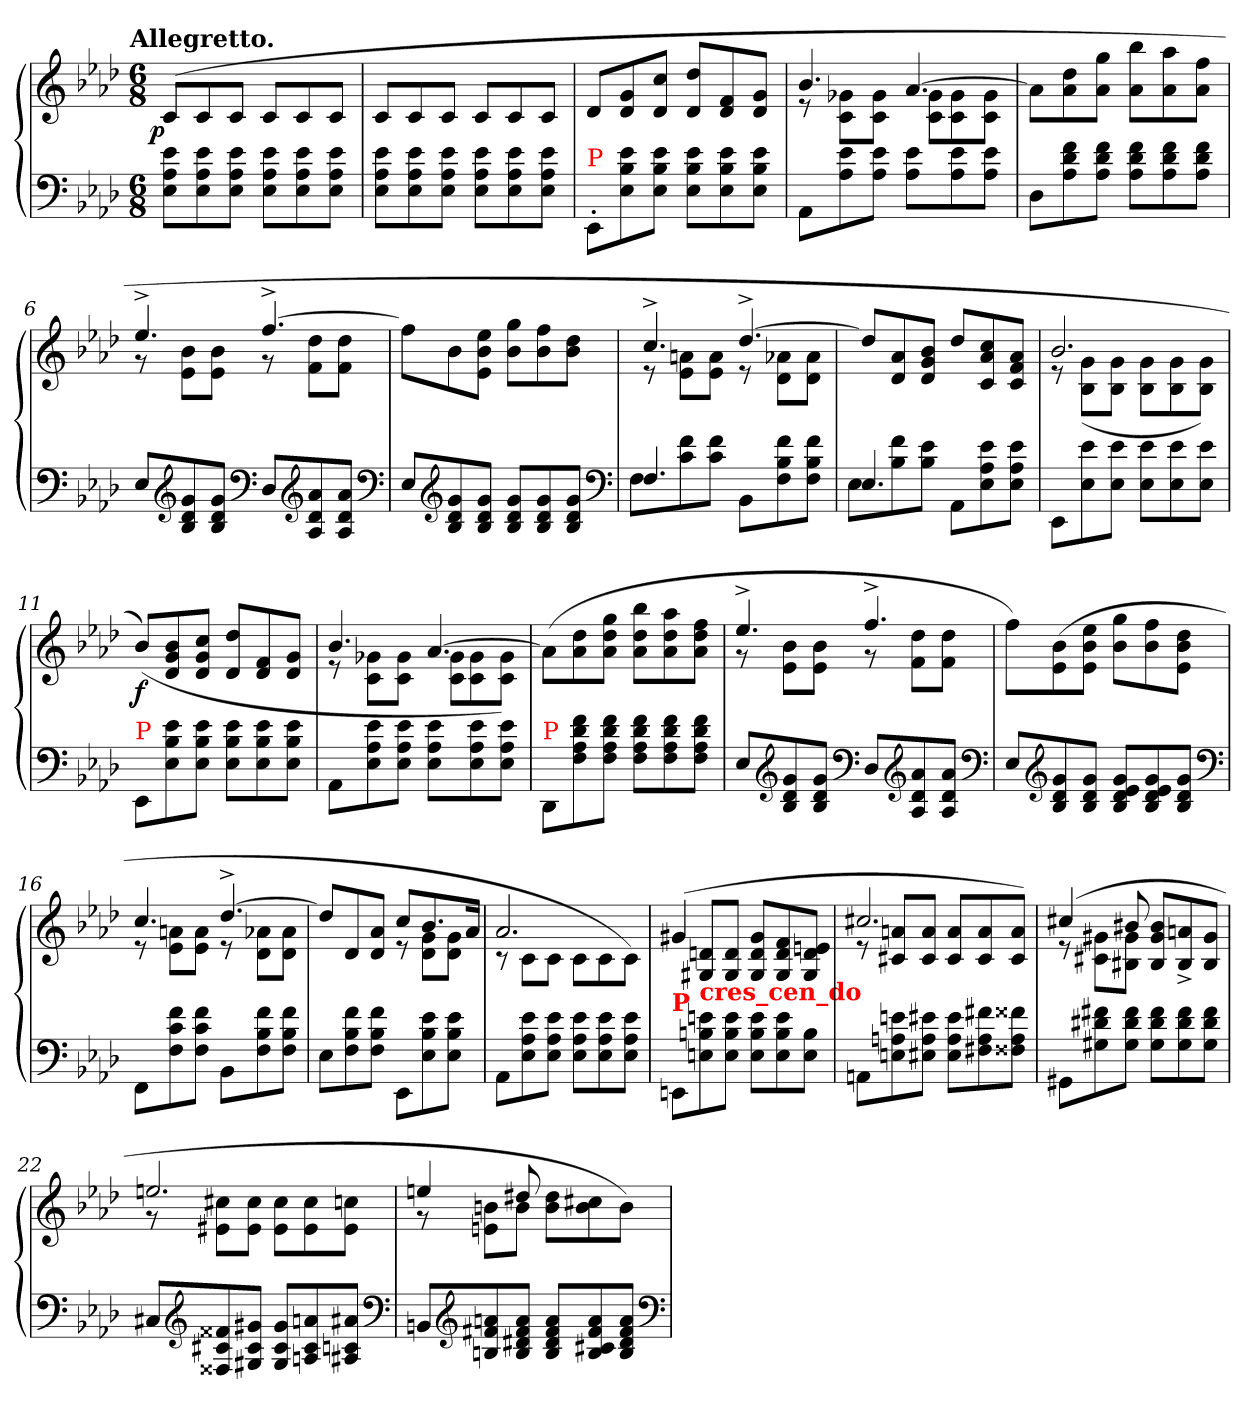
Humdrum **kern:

**kern	**kern	**dynam
*part1	*part1	*part1
*staff2	*staff1	*staff1/2
*clefF4	*clefG2	*
*k[b-e-a-d-]	*k[b-e-a-d-]	*
*A-:	*A-:	*
!!LO:TX:omd:t=Allegretto.
*M6/8	*M6/8	*
*MM114	*MM114	*
=1	=1	=1
!	!	!LO:DY:rj
8e- 8A- 8E-L	(>8cL	p
8e- 8A- 8E-	8c	.
8e- 8A- 8E-J	8cJ	.
8e- 8A- 8E-L	8cL	.
8e- 8A- 8E-	8c	.
8e- 8A- 8E-J	8cJ	.
=2	=2	=2
8e- 8A- 8E-L	8cL	.
8e- 8A- 8E-	8c	.
8e- 8A- 8E-J	8cJ	.
8e- 8A- 8E-L	8cL	.
8e- 8A- 8E-	8c	.
8e- 8A- 8E-J	8cJ	.
=3	=3	=3
!LO:TX:a:color=red:t=P	!	!
8EE-'</L	8d-L	.
8e-\ 8B-\ 8E-\	8g 8d-	.
8e-\ 8B-\ 8E-\J	8cc 8d-J	.
8e- 8B- 8E-L	8dd- 8d-L	.
8e- 8B- 8E-	8f 8d-	.
8e- 8B- 8E-J	8g 8d-J	.
=4	=4	=4
*	*^	*
8AA-L	4.b-	8re	.
8e- 8A-	.	8g-X 8cL	.
8e- 8A-J	.	8g- 8cJ	.
8e- 8A-L	[4.a-	8g- 8cL	.
8e- 8A-	.	8g- 8c	.
8e- 8A-J	.	8g- 8cJ	.
*	*v	*v	*
=5	=5	=5
8D-L	8a-L]	.
8f 8d- 8A-	8dd- 8a-	.
8f 8d- 8A-J	8gg 8a-J	.
8f 8d- 8A-L	8bb- 8a-L	.
8f 8d- 8A-	8aa- 8a-	.
8f 8d- 8A-J	8ff 8a-J	.
=6	=6	=6
*	*^	*
8E-L	4.ee-^>	8rg	.
*clefG2	*	*	*
8g 8d- 8B-	.	8b- 8e-L	.
8g 8d- 8B-J	.	8b- 8e-J	.
*clefF4	*	*	*
8D-L	[4.ff^>	8rg	.
*clefG2	*	*	*
8a- 8d- 8A-	.	8dd- 8fL	.
8a- 8d- 8A-J	.	8dd- 8fJ	.
*	*v	*v	*
*clefF4	*	*
=7	=7	=7
8E-L	8ffL]	.
*clefG2	*	*
8g 8d- 8B-	8b-	.
8g 8d- 8B-J	8ee- 8b- 8e-J	.
8g 8d- 8B-L	8gg 8b-L	.
8g 8d- 8B-	8ff 8b-	.
8g 8d- 8B-J	8dd- 8b-J	.
*clefF4	*	*
=8	=8	=8
*^	*^	*
4.F	8FL	4.cc^>	8re	.
.	8f 8c	.	8an 8e-L	.
.	8f 8cJ	.	8a 8e-J	.
4.ryy	8BB-L	[4.dd-^>	8re	.
.	8f 8B- 8F	.	8a-X 8d-L	.
.	8f 8B- 8FJ	.	8a- 8d-J	.
*	*	*v	*v	*
=9	=9	=9	=9
4.E-	8E-L	8dd-L]	.
.	8f 8B-	8a- 8d-	.
.	8e- 8B-J	8b- 8g 8d-J	.
4.ryy	8AA-L	8dd-L	.
.	8e- 8A- 8E-	8cc 8a- 8c	.
.	8e- 8A- 8E-J	8a- 8f 8cJ	.
=10	=10	=10	=10
*	*	*^	*
!LO:TX:a:color=red:t=P	!	!	!	!
*v	*v	*	*	*
8EE-/L	2.b-	8re	.
8e-\ 8E-\	.	(>8g 8B-L	.
8e-\ 8E-\J	.	8g 8B-J	.
8e- 8E-L	.	8g 8B-L	.
8e- 8E-	.	8g 8B-	.
8e- 8E-J	.	8g 8B-J)	.
=11	=11	=11	=11
!LO:TX:a:color=red:t=P	!	!	!
*	*v	*v	*
8EE-/L	(>8b-L)	f
8e-\ 8B-\ 8E-\	8b- 8g 8d-	.
8e-\ 8B-\ 8E-\J	8cc 8g 8d-J	.
8e- 8B- 8E-L	8dd- 8d-L	.
8e- 8B- 8E-	8f 8d-	.
8e- 8B- 8E-J	8g 8d-J	.
=12	=12	=12
*	*^	*
8AA-L	4.b-	8re	.
8e- 8A- 8E-	.	8g-X 8cL	.
8e- 8A- 8E-J	.	8g- 8cJ	.
8e- 8A- 8E-L	[4.a-	8g- 8cL	.
8e- 8A- 8E-	.	8g- 8c	.
8e- 8A- 8E-J	.	8g- 8cJ)	.
=13	=13	=13	=13
!LO:TX:a:color=red:t=P	!	!	!
*	*v	*v	*
8DD-/L	(>8a-L]	.
8f\ 8d-\ 8A-\ 8F\	8dd- 8a-	.
8f\ 8d-\ 8A-\ 8F\J	8gg 8dd- 8a-J	.
8f\ 8d-\ 8A-\ 8F\L	8bb- 8dd- 8a-L	.
8f 8d- 8A- 8F	8aa- 8dd- 8a-	.
8f 8d- 8A- 8FJ	8ff 8dd- 8a-J	.
=14	=14	=14
*	*^	*
8E-L	4.ee-^>	8rg	.
*clefG2	*	*	*
8g 8d- 8B-	.	8b- 8e-L	.
8g 8d- 8B-J	.	8b- 8e-J	.
*clefF4	*	*	*
8D-L	4.ff^>	8rg	.
*clefG2	*	*	*
8a- 8d- 8A-	.	8dd- 8fL	.
8a- 8d- 8A-J	.	8dd- 8fJ	.
*	*v	*v	*
*clefF4	*	*
=15	=15	=15
8E-L	8ffL)	.
*clefG2	*	*
8g 8d- 8B-	(>8b- 8e-	.
8g 8d- 8B-J	8ee- 8b- 8e-J	.
8g 8e- 8d- 8B-L	8gg 8b-L	.
8g 8e- 8d- 8B-	8ff 8b-	.
8g 8d- 8B-J	8dd- 8b- 8e-J	.
*clefF4	*	*
=16	=16	=16
*	*^	*
8FFL	4.cc	8re	.
8f 8c 8F	.	8an 8e-L	.
8f 8c 8FJ	.	8a 8e-J	.
8BB-L	[4.dd-^>	8re	.
8f 8B- 8F	.	8a-X 8d-L	.
8f 8B- 8FJ	.	8a- 8d-J	.
=17	=17	=17	=17
8E-L	8dd-L]	4.ryy	.
8f 8B- 8F	8d-	.	.
8f 8B- 8FJ	8a- 8d-J	.	.
8EE-L	8ccL	8re	.
8e- 8B- 8E-	8.b-	8g 8d-L	.
8e- 8B- 8E-J	.	8g 8d-J	.
.	16a-Jk	.	.
=18	=18	=18	=18
8AA-L	2.a-	8rc	.
8e- 8A- 8E-	.	8cL	.
8e- 8A- 8E-J	.	8cJ	.
8e- 8A- 8E-L	.	8cL	.
8e- 8A- 8E-	.	8c	.
8e- 8A- 8E-J	.	8cJ)	.
=19	=19	=19	=19
!LO:TX:a:B:color=red:t=P	!	!	!
8EEn/L	(>4g#X	8ryy	.
!	!	!LO:TX:b:B:color=red:t=cres_cen_do	!
8en\ 8Bn\ 8E\	.	8dn/ 8G#X/L	.
8e\ 8B\ 8E\J	8ryy	8d 8G#J	.
8e 8B 8EL	8g# 8d 8G#L	4.ryy	.
8e 8B 8E	8f 8d 8G#	.	.
8B 8EJ	8e 8d 8G#J	.	.
=20	=20	=20	=20
8AAnL	2.cc#X	8re	.
8en 8An 8En	.	8an/ 8c#X/L	.
8e#X 8A 8E#XJ	.	8a 8c#J	.
8e# 8A 8E#L	.	8a/ 8c#/L	.
8f#X 8A 8F#X	.	8a 8c#	.
8f##X 8A 8F##XJ	.	8a 8c#J)	.
=21	=21	=21	=21
8GG#XL	(>4cc#X	8re	.
8f#X 8d#X 8G#	.	8g#X 8c#XL	.
8f# 8d# 8G#J	8b#X	8g# 8B#XJ	.
8f# 8d# 8G#L	8b# 8g# 8B#L	4.ryy	.
8f# 8d# 8G#	8an^< 8B#^<	.	.
8f# 8d# 8G#J	8g# 8B#J	.	.
=22	=22	=22	=22
8C#XL	2.een	8rg	.
*clefG2	*	*	*
8f##X 8c#X 8F##X	.	8cc#X 8e#XL	.
8g#X 8c# 8G#XJ	.	8cc# 8e#J	.
8g# 8c# 8G#L	.	8cc# 8e#L	.
8an 8c# 8An	.	8cc# 8e#	.
8a#X 8cn 8A#XJ	.	8ccn 8e#J	.
*clefF4	*	*	*
=23	=23	=23	=23
8BBnL	4een	8rg	.
*clefG2	*	*	*
8an 8f#X 8B	.	8bn 8eL	.
8a 8f# 8d#X 8BJ	8dd#X	8bJ	.
8a 8f# 8d# 8BL	8dd#\ 8b\L	4.ryy	.
8a 8f# 8c#X 8B	8cc#X 8b	.	.
8a 8f# 8d# 8BJ	8bJ)	.	.
*	*v	*v	*
*clefF4	*	*
=	=	=
*-	*-	*-
